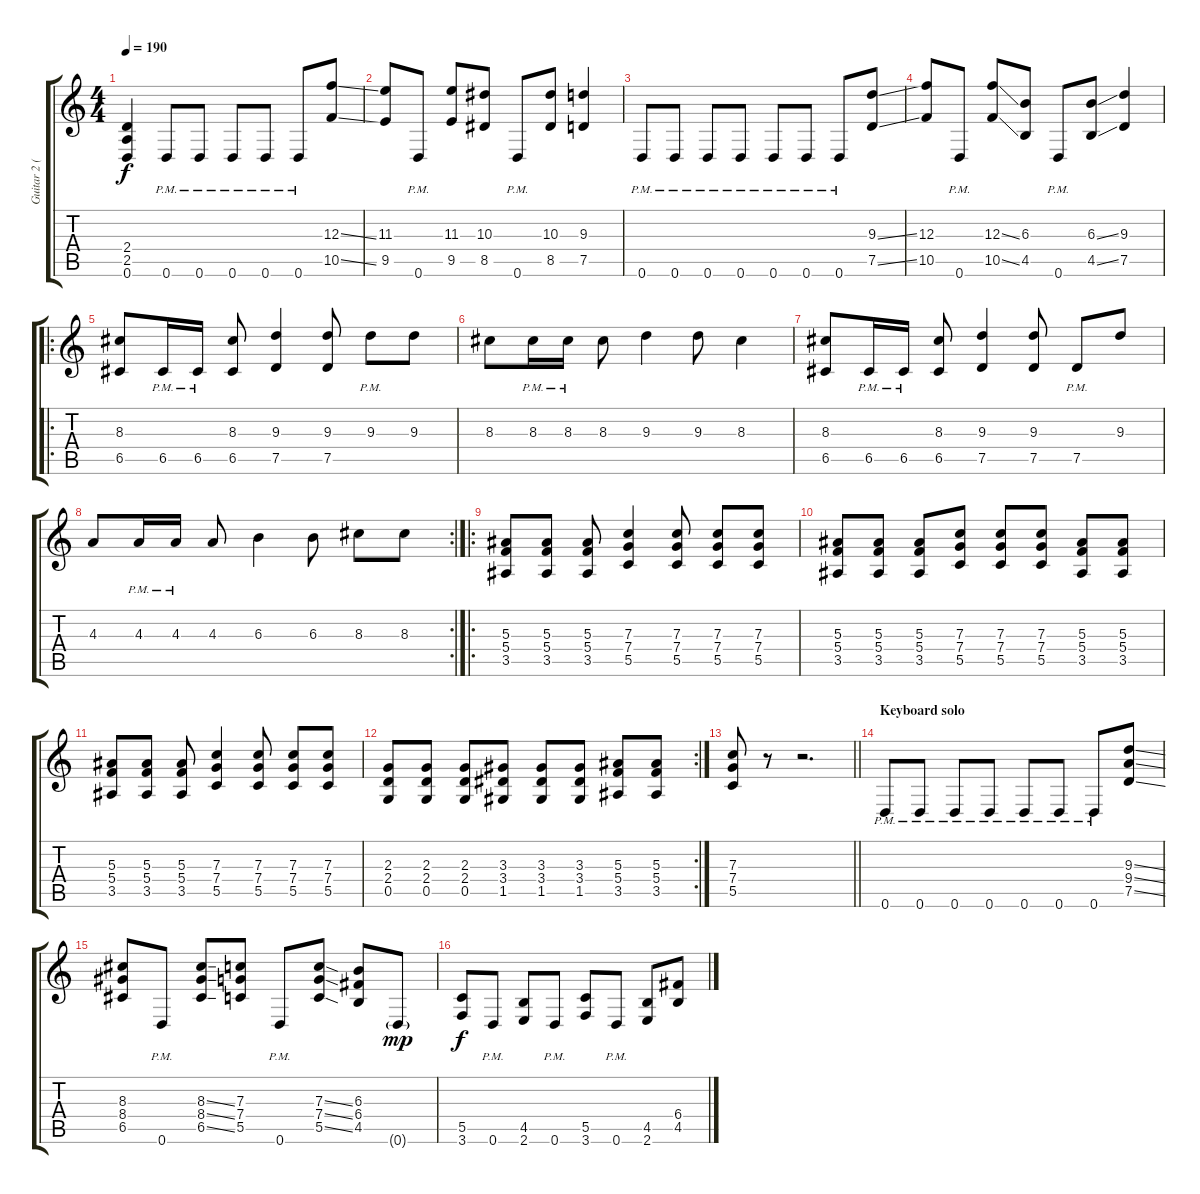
\track ("Guitar 2 (Rhythm)" "Guitar 2 (") {instrument distortionguitar}
\staff {score tabs}
\tuning (D4 A3 F3 C3 G2 D2) {hide}
\ts (4 4)
\tempo 190
\clef g2
\ks c
(2.4 2.5 0.6).4{dy f} 0.6{pm}.8 0.6{pm}.8 0.6{pm}.8 0.6{pm}.8 0.6{pm}.8 (12.3{ss} 10.5{ss}).8 |
(11.3 9.5).8 0.6{pm}.8 (11.3 9.5).8 (10.3 8.5).8 0.6{pm}.8 (10.3 8.5).8 (9.3 7.5).4 |
0.6{pm}.8 0.6{pm}.8 0.6{pm}.8 0.6{pm}.8 0.6{pm}.8 0.6{pm}.8 0.6{pm}.8 (9.3{ss} 7.5{ss}).8 |
(12.3 10.5).8 0.6{pm}.8 (12.3{ss} 10.5{ss}).8 (6.3 4.5).8 0.6{pm}.8 (6.3{ss} 4.5{ss}).8 (9.3 7.5).4 |
\ro
(8.3 6.5).8 6.5{pm}.16 6.5{pm}.16 (8.3 6.5).8 (9.3 7.5).4 (9.3 7.5).8 9.3{pm}.8 9.3.8 |
8.3.8 8.3{pm}.16 8.3{pm}.16 8.3.8 9.3.4 9.3.8 8.3.4 |
(8.3 6.5).8 6.5{pm}.16 6.5{pm}.16 (8.3 6.5).8 (9.3 7.5).4 (9.3 7.5).8 7.5{pm}.8 9.3.8 |
\rc 2
4.3.8 4.3{pm}.16 4.3{pm}.16 4.3.8 6.3.4 6.3.8 8.3.8 8.3.8 |
\ro
(5.3 5.4 3.5).8 (5.3 5.4 3.5).8 (5.3 5.4 3.5).8 (7.3 7.4 5.5).4 (7.3 7.4 5.5).8 (7.3 7.4 5.5).8 (7.3 7.4 5.5).8 |
(5.3 5.4 3.5).8 (5.3 5.4 3.5).8 (5.3 5.4 3.5).8 (7.3 7.4 5.5).8 (7.3 7.4 5.5).8 (7.3 7.4 5.5).8 (5.3 5.4 3.5).8 (5.3 5.4 3.5).8 |
(5.3 5.4 3.5).8 (5.3 5.4 3.5).8 (5.3 5.4 3.5).8 (7.3 7.4 5.5).4 (7.3 7.4 5.5).8 (7.3 7.4 5.5).8 (7.3 7.4 5.5).8 |
\rc 2
(2.3 2.4 0.5).8 (2.3 2.4 0.5).8 (2.3 2.4 0.5).8 (3.3 3.4 1.5).8 (3.3 3.4 1.5).8 (3.3 3.4 1.5).8 (5.3 5.4 3.5).8 (5.3 5.4 3.5).8 |
\barLineRight lightlight
(7.3 7.4 5.5).8 r.8 r.2{d} |
\section ("" "Keyboard solo")
0.6{pm}.8 0.6{pm}.8 0.6{pm}.8 0.6{pm}.8 0.6{pm}.8 0.6{pm}.8 0.6{pm}.8 (9.3{ss} 9.4{ss} 7.5{ss}).8 |
(8.3 8.4 6.5).8 0.6{pm}.8 (8.3{ss} 8.4{ss} 6.5{ss}).8 (7.3 7.4 5.5).8 0.6{pm}.8 (7.3{ss} 7.4{ss} 5.5{ss}).8 (6.3 6.4 4.5).8 0.6{g}.8{dy mp} |
(5.5 3.6).8{dy f} 0.6{pm}.8 (4.5 2.6).8 0.6{pm}.8 (5.5 3.6).8 0.6{pm}.8 (4.5 2.6).8 (6.4{ss} 4.5{ss}).8
